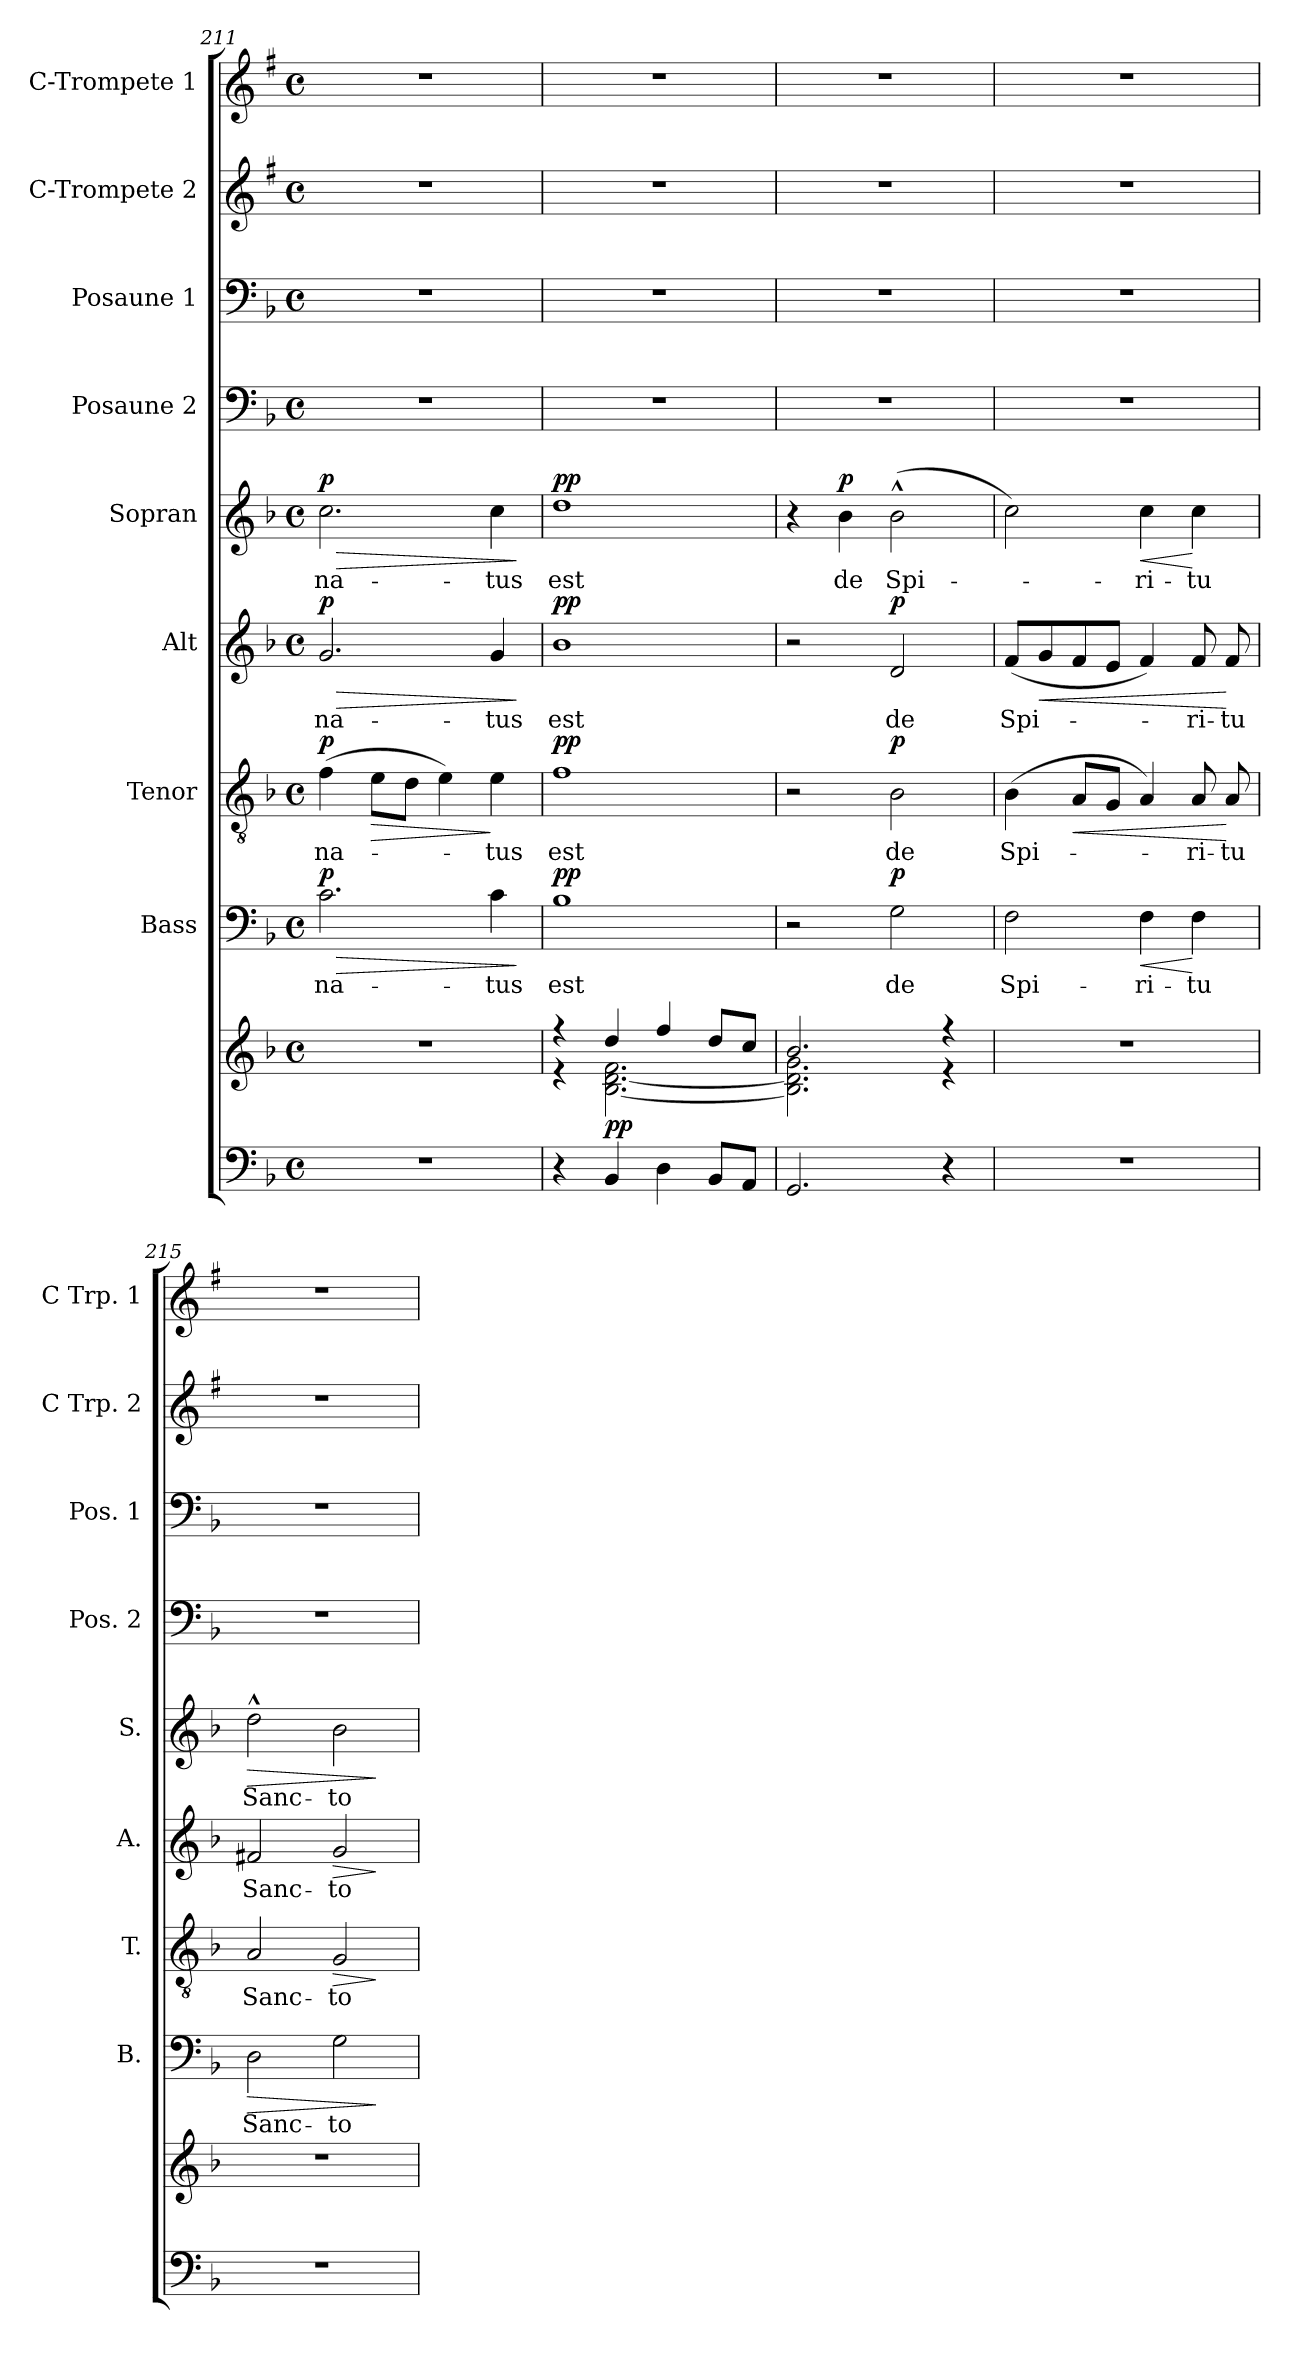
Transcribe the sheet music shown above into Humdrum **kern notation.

**kern	**kern	**dynam	**kern	**text	**dynam	**kern	**text	**dynam	**kern	**text	**dynam	**kern	**text	**dynam	**kern	**kern	**kern	**kern
*part9	*part9	*part9	*part8	*part8	*part8	*part7	*part7	*part7	*part6	*part6	*part6	*part5	*part5	*part5	*part4	*part3	*part2	*part1
*staff10	*staff9	*staff9/10	*staff8	*staff8	*staff8	*staff7	*staff7	*staff7	*staff6	*staff6	*staff6	*staff5	*staff5	*staff5	*staff4	*staff3	*staff2	*staff1
*	*	*	*I"Bass	*	*	*I"Tenor	*	*	*I"Alt	*	*	*I"Sopran	*	*	*I"Posaune 2	*I"Posaune 1	*I"C-Trompete 2	*I"C-Trompete 1
*	*	*	*I'B.	*	*	*I'T.	*	*	*I'A.	*	*	*I'S.	*	*	*I'Pos. 2	*I'Pos. 1	*I'C Trp. 2	*I'C Trp. 1
*clefF4	*clefG2	*	*clefF4	*	*	*clefGv2	*	*	*clefG2	*	*	*clefG2	*	*	*clefF4	*clefF4	*clefG2	*clefG2
*	*	*	*	*	*	*	*	*	*	*	*	*	*	*	*	*	*ITrd1c2	*ITrd1c2
*k[b-]	*k[b-]	*	*k[b-]	*	*	*k[b-]	*	*	*k[b-]	*	*	*k[b-]	*	*	*k[b-]	*k[b-]	*k[b-]	*k[b-]
*F:	*F:	*	*F:	*	*	*F:	*	*	*F:	*	*	*F:	*	*	*F:	*F:	*F:	*F:
*M4/4	*M4/4	*	*M4/4	*	*	*M4/4	*	*	*M4/4	*	*	*M4/4	*	*	*M4/4	*M4/4	*M4/4	*M4/4
*met(c)	*met(c)	*	*met(c)	*	*	*met(c)	*	*	*met(c)	*	*	*met(c)	*	*	*met(c)	*met(c)	*met(c)	*met(c)
=211	=211	=211	=211	=211	=211	=211	=211	=211	=211	=211	=211	=211	=211	=211	=211	=211	=211	=211
!	!	!	!	!LO:LY:b	!LO:HP:b	!	!LO:LY:b	!	!	!LO:LY:b	!LO:HP:b	!	!LO:LY:b	!LO:HP:b	!	!	!	!
!	!	!	!	!	!LO:DY:n=1:a	!	!	!LO:DY:a	!	!	!LO:DY:n=1:a	!	!	!LO:DY:n=1:a	!	!	!	!
1r	1r	.	2.c\	-na-	> p	(>4f\	-na-	p	2.g/	-na-	> p	2.cc\	-na-	> p	1r	1r	1r	1r
!	!	!	!	!	!	!	!	!LO:HP:b	!	!	!	!	!	!	!	!	!	!
.	.	.	.	.	.	8e\L	.	>	.	.	.	.	.	.	.	.	.	.
.	.	.	.	.	.	8d\J	.	.	.	.	.	.	.	.	.	.	.	.
.	.	.	.	.	.	4e\)	.	.	.	.	.	.	.	.	.	.	.	.
!	!	!	!	!LO:LY:b	!	!	!LO:LY:b	!	!	!LO:LY:b	!	!	!LO:LY:b	!	!	!	!	!
.	.	.	4c\	-tus	.	4e\	-tus	]	4g/	-tus	.	4cc\	-tus	.	.	.	.	.
.	.	.	.	.	]	.	.	.	.	.	]	.	.	]	.	.	.	.
=212	=212	=212	=212	=212	=212	=212	=212	=212	=212	=212	=212	=212	=212	=212	=212	=212	=212	=212
*	*^	*	*	*	*	*	*	*	*	*	*	*	*	*	*	*	*	*
!	!	!	!	!	!LO:LY:b	!LO:DY:a	!	!LO:LY:b	!LO:DY:a	!	!LO:LY:b	!LO:DY:a	!	!LO:LY:b	!LO:DY:a	!	!	!	!
4r	4r	4r	.	1B-	est	pp	1f	est	pp	1b-	est	pp	1dd	est	pp	1r	1r	1r	1r
!	!	!	!LO:DY:b	!	!	!	!	!	!	!	!	!	!	!	!	!	!	!	!
4BB-/	4dd/	[<2.B-\ [<2.d\ 2.f\	pp	.	.	.	.	.	.	.	.	.	.	.	.	.	.	.	.
4D\	4ff/	.	.	.	.	.	.	.	.	.	.	.	.	.	.	.	.	.	.
8BB-/L	8dd/L	.	.	.	.	.	.	.	.	.	.	.	.	.	.	.	.	.	.
8AA/J	8cc/J	.	.	.	.	.	.	.	.	.	.	.	.	.	.	.	.	.	.
!!LO:PB:g=z
=213	=213	=213	=213	=213	=213	=213	=213	=213	=213	=213	=213	=213	=213	=213	=213	=213	=213	=213	=213
2.GG/	2.b-/	2.B-\] 2.d\] 2.g\	.	2r	.	.	2r	.	.	2r	.	.	4r	.	.	1r	1r	1r	1r
!	!	!	!	!	!	!	!	!	!	!	!	!	!	!LO:LY:b	!LO:DY:a	!	!	!	!
.	.	.	.	.	.	.	.	.	.	.	.	.	4b-\	de	p	.	.	.	.
!	!	!	!	!	!LO:LY:b	!LO:DY:a	!	!LO:LY:b	!LO:DY:a	!	!LO:LY:b	!LO:DY:a	!	!LO:LY:b	!	!	!	!	!
.	.	.	.	2G\	de	p	2B-\	de	p	2d/	de	p	(>2b-^^>\	Spi-	.	.	.	.	.
4r	4r	4r	.	.	.	.	.	.	.	.	.	.	.	.	.	.	.	.	.
=214	=214	=214	=214	=214	=214	=214	=214	=214	=214	=214	=214	=214	=214	=214	=214	=214	=214	=214	=214
!	!	!	!	!	!LO:LY:b	!	!	!LO:LY:b	!	!	!LO:LY:b	!	!	!	!	!	!	!	!
*	*v	*v	*	*	*	*	*	*	*	*	*	*	*	*	*	*	*	*	*
1r	1r	.	2F\	Spi-	.	(>4B-\	Spi-	.	(<8f/L	Spi-	.	2cc\)	.	.	1r	1r	1r	1r
!	!	!	!	!	!	!	!	!	!	!	!LO:HP:b	!	!	!	!	!	!	!
.	.	.	.	.	.	.	.	.	8g/	.	<	.	.	.	.	.	.	.
!	!	!	!	!	!	!	!	!LO:HP:b	!	!	!	!	!	!	!	!	!	!
.	.	.	.	.	.	8A/L	.	<	8f/	.	.	.	.	.	.	.	.	.
.	.	.	.	.	.	8G/J	.	.	8e/J	.	.	.	.	.	.	.	.	.
!	!	!	!	!LO:LY:b	!LO:HP:b	!	!	!	!	!	!	!	!LO:LY:b	!LO:HP:b	!	!	!	!
.	.	.	4F\	-ri-	<	4A/)	.	.	4f/)	.	.	4cc\	-ri-	<	.	.	.	.
!	!	!	!	!LO:LY:b	!	!	!LO:LY:b	!	!	!LO:LY:b	!	!	!LO:LY:b	!	!	!	!	!
.	.	.	4F\	-tu	[	8A/	-ri-	.	8f/	-ri-	.	4cc\	-tu	[	.	.	.	.
!	!	!	!	!	!	!	!LO:LY:b	!	!	!LO:LY:b	!	!	!	!	!	!	!	!
.	.	.	.	.	.	8A/	-tu	[	8f/	-tu	[	.	.	.	.	.	.	.
=215	=215	=215	=215	=215	=215	=215	=215	=215	=215	=215	=215	=215	=215	=215	=215	=215	=215	=215
!	!	!	!	!LO:LY:b	!LO:HP:b	!	!LO:LY:b	!	!	!LO:LY:b	!	!	!LO:LY:b	!LO:HP:b	!	!	!	!
1r	1r	.	2D\	Sanc-	>	2A/	Sanc-	.	2f#X/	Sanc-	.	2dd^^>\	Sanc-	>	1r	1r	1r	1r
!	!	!	!	!LO:LY:b	!	!	!LO:LY:b	!LO:HP:b	!	!LO:LY:b	!LO:HP:b	!	!LO:LY:b	!	!	!	!	!
.	.	.	2G\	-to	.	2G/	-to	>	2g/	-to	>	2b-\	-to	.	.	.	.	.
.	.	.	.	.	]	.	.	]	.	.	]	.	.	]	.	.	.	.
=	=	=	=	=	=	=	=	=	=	=	=	=	=	=	=	=	=	=
*-	*-	*-	*-	*-	*-	*-	*-	*-	*-	*-	*-	*-	*-	*-	*-	*-	*-	*-
